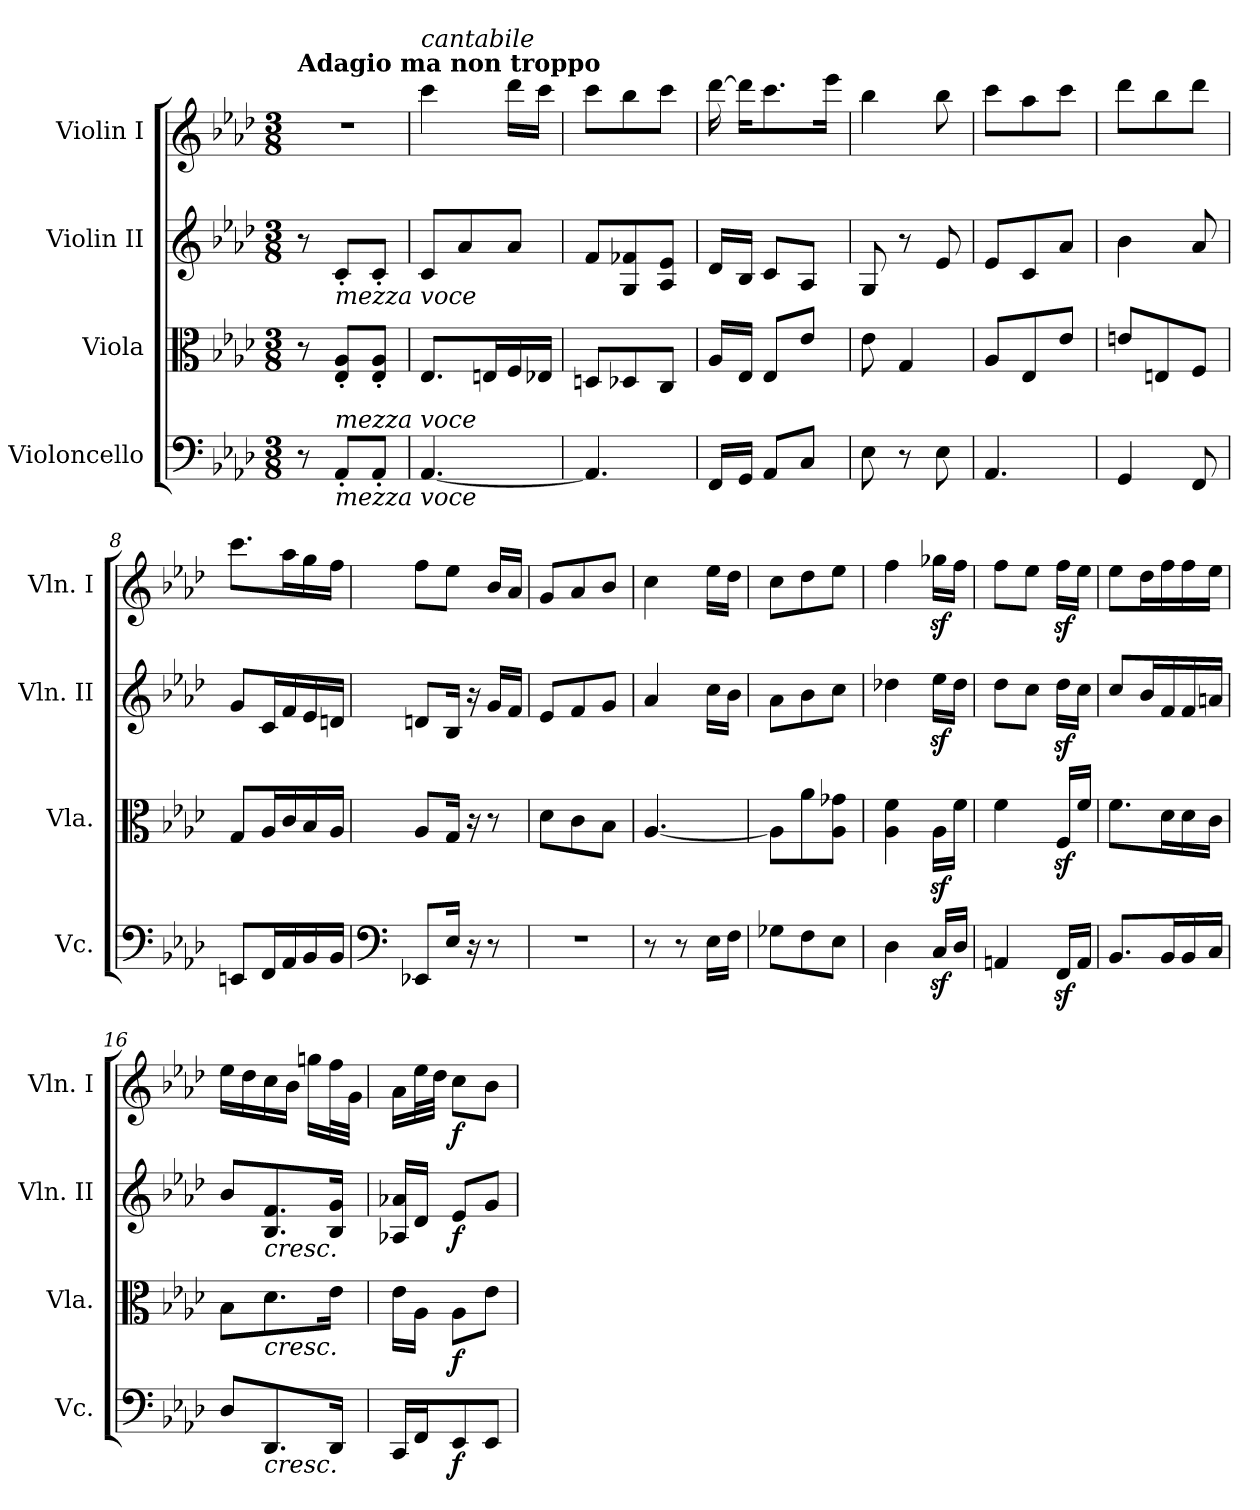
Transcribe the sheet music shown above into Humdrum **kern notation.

**kern	**dynam	**kern	**dynam	**kern	**dynam	**kern	**dynam
*part4	*part4	*part3	*part3	*part2	*part2	*part1	*part1
*staff4	*staff4	*staff3	*staff3	*staff2	*staff2	*staff1	*staff1
*I"Violoncello	*	*I"Viola	*	*I"Violin II	*	*I"Violin I	*
*I'Vc.	*	*I'Vla.	*	*I'Vln. II	*	*I'Vln. I	*
*clefF4	*	*clefC3	*	*clefG2	*	*clefG2	*
*k[b-e-a-d-]	*	*k[b-e-a-d-]	*	*k[b-e-a-d-]	*	*k[b-e-a-d-]	*
*A-:	*	*A-:	*	*A-:	*	*A-:	*
*M3/8	*	*M3/8	*	*M3/8	*	*M3/8	*
*MM60	*	*MM60	*	*MM60	*	*MM60	*
=1	=1	=1	=1	=1	=1	=1	=1
!	!	!	!	!	!	!LO:TX:a:B:t=Adagio ma non troppo	!
8r	.	8r	.	8r	.	4.r	.
!	!	!	!	!LO:TX:b:i:t=mezza voce	!	!	!
!LO:TX:a:i:t=mezza voce	!	!	!	!	!	!	!
!LO:TX:b:i:t=mezza voce	!	!	!	!	!	!	!
8AA-'/L	.	8E-/' 8A-/'L	.	8c'/L	.	.	.
8AA-'/J	.	8E-/' 8A-/'J	.	8c'/J	.	.	.
=2	=2	=2	=2	=2	=2	=2	=2
!	!	!	!	!	!	!LO:TX:a:i:t=cantabile	!
[4.AA-/	.	8.E-/L	.	8c/L	.	4ccc\	.
.	.	.	.	8a-/	.	.	.
.	.	16En/L	.	.	.	.	.
.	.	16F/	.	8a-/J	.	16ddd-\LL	.
.	.	16E-X/JJ	.	.	.	16ccc\JJ	.
=3	=3	=3	=3	=3	=3	=3	=3
4.AA-/]	.	8Dn/L	.	8f/L	.	8ccc\L	.
.	.	8D-X/	.	8G/ 8f-X/	.	8bb-\	.
.	.	8C/J	.	8A-/ 8e-/J	.	8ccc\J	.
=4	=4	=4	=4	=4	=4	=4	=4
16FF/LL	.	16A-/LL	.	16d-/LL	.	[16ddd-\	.
16GG/JJ	.	16E-/JJ	.	16B-/JJ	.	16ddd-\KL]	.
8AA-/L	.	8E-/L	.	8c/L	.	8.ccc\	.
8C/J	.	8e-/J	.	8A-/J	.	.	.
.	.	.	.	.	.	16eee-\Jk	.
=5	=5	=5	=5	=5	=5	=5	=5
8E-\	.	8e-\	.	8G/	.	4bb-\	.
8r	.	4G/	.	8r	.	.	.
8E-\	.	.	.	8e-/	.	8bb-\	.
=6	=6	=6	=6	=6	=6	=6	=6
4.AA-/	.	8A-/L	.	8e-/L	.	8ccc\L	.
.	.	8E-/	.	8c/	.	8aa-\	.
.	.	8e-/J	.	8a-/J	.	8ccc\J	.
=7	=7	=7	=7	=7	=7	=7	=7
4GG/	.	8en/L	.	4b-\	.	8ddd-\L	.
.	.	8En/	.	.	.	8bb-\	.
8FF/	.	8F/J	.	8a-/	.	8ddd-\J	.
!!LO:LB:g=z
=8	=8	=8	=8	=8	=8	=8	=8
8EEn/L	.	8G/L	.	8g/L	.	8.ccc\L	.
16FF/L	.	16A-/L	.	16c/L	.	.	.
16AA-/	.	16c/	.	16f/	.	16aa-\L	.
16BB-/	.	16B-/	.	16e-/	.	16gg\	.
16BB-/JJ	.	16A-/JJ	.	16dn/JJ	.	16ff\JJ	.
=9	=9	=9	=9	=9	=9	=9	=9
*clefF4	*	*	*	*	*	*	*
8EE-X/L	.	8A-/L	.	8dn/L	.	8ff\L	.
16E-/Jk	.	16G/Jk	.	16B-/Jk	.	8ee-\J	.
16r	.	16r	.	16r	.	.	.
8r	.	8r	.	16g/LL	.	16b-/LL	.
.	.	.	.	16f/JJ	.	16a-/JJ	.
!!LO:LB:g=z
=10	=10	=10	=10	=10	=10	=10	=10
4.r	.	8d-\L	.	8e-/L	.	8g/L	.
.	.	8c\	.	8f/	.	8a-/	.
.	.	8B-\J	.	8g/J	.	8b-/J	.
=11	=11	=11	=11	=11	=11	=11	=11
8r	.	[4.A-/	.	4a-/	.	4cc\	.
8r	.	.	.	.	.	.	.
16E-\LL	.	.	.	16cc\LL	.	16ee-\LL	.
16F\JJ	.	.	.	16b-\JJ	.	16dd-\JJ	.
=12	=12	=12	=12	=12	=12	=12	=12
8G-X\L	.	8A-\L]	.	8a-\L	.	8cc\L	.
8F\	.	8a-\	.	8b-\	.	8dd-\	.
8E-\J	.	8A-\ 8g-X\J	.	8cc\J	.	8ee-\J	.
=13	=13	=13	=13	=13	=13	=13	=13
4D-\	.	4A-\ 4f\	.	4dd-X\	.	4ff\	.
16Cz</LL	.	16A-z<\LL	.	16ee-z<\LL	.	16gg-Xz<\LL	.
16D-/JJ	.	16f\JJ	.	16dd-\JJ	.	16ff\JJ	.
=14	=14	=14	=14	=14	=14	=14	=14
4AAn/	.	4f\	.	8dd-\L	.	8ff\L	.
.	.	.	.	8cc\J	.	8ee-\J	.
16FFz</LL	.	16Fz</LL	.	16dd-z<\LL	.	16ffz<\LL	.
16AA/JJ	.	16f/JJ	.	16cc\JJ	.	16ee-\JJ	.
=15	=15	=15	=15	=15	=15	=15	=15
8.BB-/L	.	8.f\L	.	8cc/L	.	8ee-\L	.
.	.	.	.	16b-/L	.	16dd-\L	.
16BB-/L	.	16d-\L	.	16f/	.	16ff\	.
16BB-/	.	16d-\	.	16f/	.	16ff\	.
16C/JJ	.	16c\JJ	.	16an/JJ	.	16ee-\JJ	.
=16	=16	=16	=16	=16	=16	=16	=16
8D-/L	.	8B-\L	.	8b-/L	.	16ee-\LL	.
.	.	.	.	.	.	16dd-\	.
!	!	!	!	!LO:TX:b:i:t=cresc.	!	!	!
!	!	!LO:TX:b:i:t=cresc.	!	!	!	!	!
!LO:TX:b:i:t=cresc.	!	!	!	!	!	!	!
8.DD-/	.	8.d-\	.	8.B-/ 8.f/	.	16cc\	.
.	.	.	.	.	.	16b-\JJ	.
.	.	.	.	.	.	16ggn\LL	.
16DD-/Jk	.	16e-\Jk	.	16B-/ 16g/Jk	.	32ff\L	.
.	.	.	.	.	.	32g\JJJ	.
!!LO:LB:g=z
=17	=17	=17	=17	=17	=17	=17	=17
16CC/LL	.	16e-\LL	.	16A-X/ 16a-X/LL	.	16a-\LL	.
16FF/J	.	16A-\JJ	.	16d-/JJ	.	32ee-\L	.
.	.	.	.	.	.	32dd-\JJJ	.
!	!LO:DY:b	!	!LO:DY:b	!	!LO:DY:b	!	!LO:DY:b
8EE-/	f	8A-\L	f	8e-/L	f	8cc\L	f
8EE-/J	.	8e-\J	.	8g/J	.	8b-\J	.
=	=	=	=	=	=	=	=
*-	*-	*-	*-	*-	*-	*-	*-
